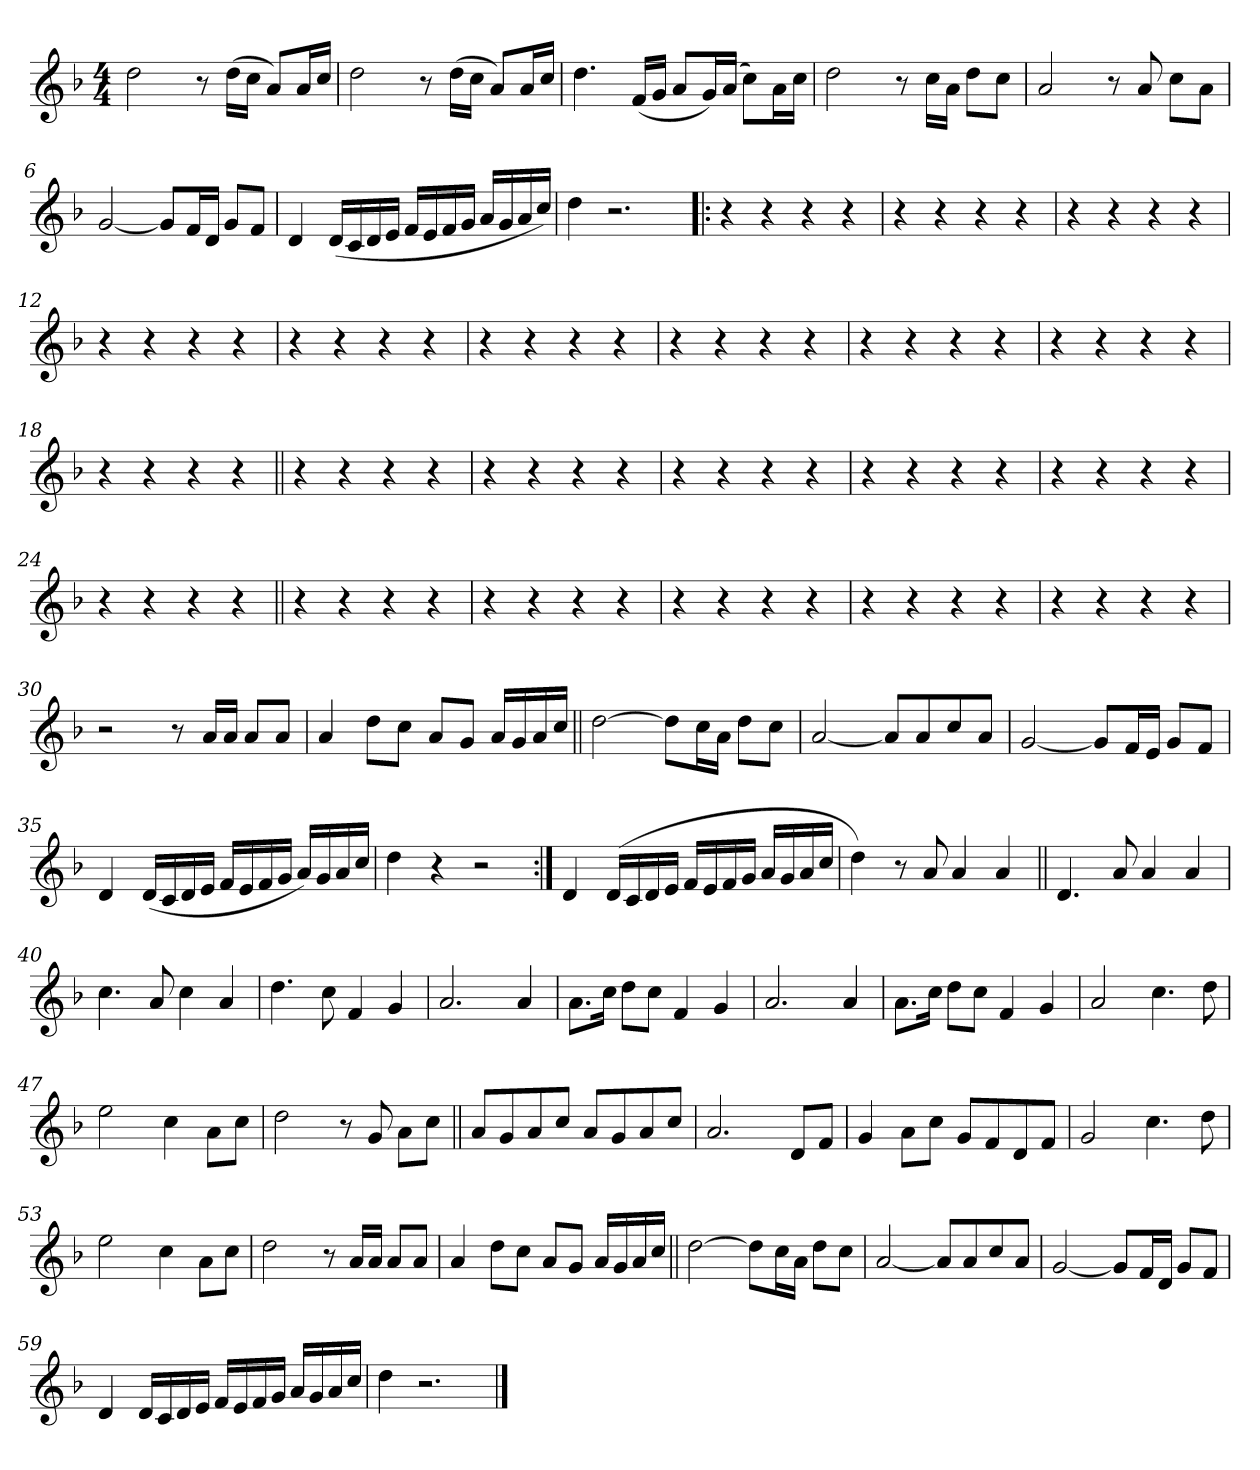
**kern
*part1
*staff1
!!LO:PB:g=z
*clefG2
*k[b-]
*F:
*M4/4
*MM136
=1
2ddi\
8r
(16ddi\LL
16cci\JJ
8ai/L)
16ai/L
16cci/JJ
=2
2ddi\
8r
(16ddi\LL
16cci\JJ
8ai/L)
16ai/L
16cci/JJ
=3
4.ddi\
(16fi/LL
16gi/JJ
8ai/L
16gi/L)
(16ai/JJ
8cci\L)
16ai\L
16cci\JJ
=4
2ddi\
8r
16cci\LL
16ai\JJ
8ddi\L
8cci\J
=5
2ai/
8r
8ai/
8cci\L
8ai\J
!!LO:LB:g=z
=6
[<2gi/
8gi/L]
16fi/L
16di/JJ
8gi/L
8fi/J
=7
4di/
(16di/LL
16ci/
16di/
16ei/JJ
16fi/LL
16ei/
16fi/
16gi/JJ
16ai/LL
16gi/
16ai/
16cci/JJ)
=8
4ddi\
2.r
=9!|:
4r
4r
4r
4r
=10
4r
4r
4r
4r
=11
4r
4r
4r
4r
!!LO:LB:g=z
=12
4r
4r
4r
4r
=13
4r
4r
4r
4r
=14
4r
4r
4r
4r
=15
4r
4r
4r
4r
=16
4r
4r
4r
4r
=17
4r
4r
4r
4r
=18
4r
4r
4r
4r
!!LO:LB:g=z
=19||
4r
4r
4r
4r
=20
4r
4r
4r
4r
=21
4r
4r
4r
4r
=22
4r
4r
4r
4r
=23
4r
4r
4r
4r
=24
4r
4r
4r
4r
=25||
4r
4r
4r
4r
!!LO:LB:g=z
=26
4r
4r
4r
4r
=27
4r
4r
4r
4r
=28
4r
4r
4r
4r
=29
4r
4r
4r
4r
=30
2r
8r
16ai/LL
16ai/JJ
8ai/L
8ai/J
=31
4ai/
8ddi\L
8cci\J
8ai/L
8gi/J
16ai/LL
16gi/
16ai/
16cci/JJ
!!LO:LB:g=z
=32||
[>2ddi\
8ddi\L]
16cci\L
16ai\JJ
8ddi\L
8cci\J
=33
[<2ai/
8ai/L]
8ai/
8cci/
8ai/J
=34
[<2gi/
8gi/L]
16fi/L
16ei/JJ
8gi/L
8fi/J
=35
4di/
(16di/LL
16ci/
16di/
16ei/JJ
16fi/LL
16ei/
16fi/
16gi/JJ
16ai/LL)
16gi/
16ai/
16cci/JJ
=36
4ddi\
4r
2r
!!LO:LB:g=z
=37:|!
4di/
(16di/LL
16ci/
16di/
16ei/JJ
16fi/LL
16ei/
16fi/
16gi/JJ
16ai/LL
16gi/
16ai/
16cci/JJ
=38
4ddi\)
8r
8ai/
4ai/
4ai/
=39||
4.di/
8ai/
4ai/
4ai/
=40
4.cci\
8ai/
4cci\
4ai/
=41
4.ddi\
8cci\
4fi/
4gi/
=42
2.ai/
4ai/
!!LO:LB:g=z
=43
8.ai\L
16cci\Jk
8ddi\L
8cci\J
4fi/
4gi/
=44
2.ai/
4ai/
=45
8.ai\L
16cci\Jk
8ddi\L
8cci\J
4fi/
4gi/
=46
2ai/
4.cci\
8ddi\
=47
2eei\
4cci\
8ai\L
8cci\J
=48
2ddi\
8r
8gi/
8ai\L
8cci\J
!!LO:LB:g=z
=49||
8ai/L
8gi/
8ai/
8cci/J
8ai/L
8gi/
8ai/
8cci/J
=50
2.ai/
8di/L
8fi/J
=51
4gi/
8ai\L
8cci\J
8gi/L
8fi/
8di/
8fi/J
=52
2gi/
4.cci\
8ddi\
=53
2eei\
4cci\
8ai\L
8cci\J
=54
2ddi\
8r
16ai/LL
16ai/JJ
8ai/L
8ai/J
!!LO:LB:g=z
=55
4ai/
8ddi\L
8cci\J
8ai/L
8gi/J
16ai/LL
16gi/
16ai/
16cci/JJ
=56||
[>2ddi\
8ddi\L]
16cci\L
16ai\JJ
8ddi\L
8cci\J
=57
[<2ai/
8ai/L]
8ai/
8cci/
8ai/J
!!LO:LB:g=z
=58
[<2gi/
8gi/L]
16fi/L
16di/JJ
8gi/L
8fi/J
=59
4di/
16di/LL
16ci/
16di/
16ei/JJ
16fi/LL
16ei/
16fi/
16gi/JJ
16ai/LL
16gi/
16ai/
16cci/JJ
=60
4ddi\
2.r
==
*-
